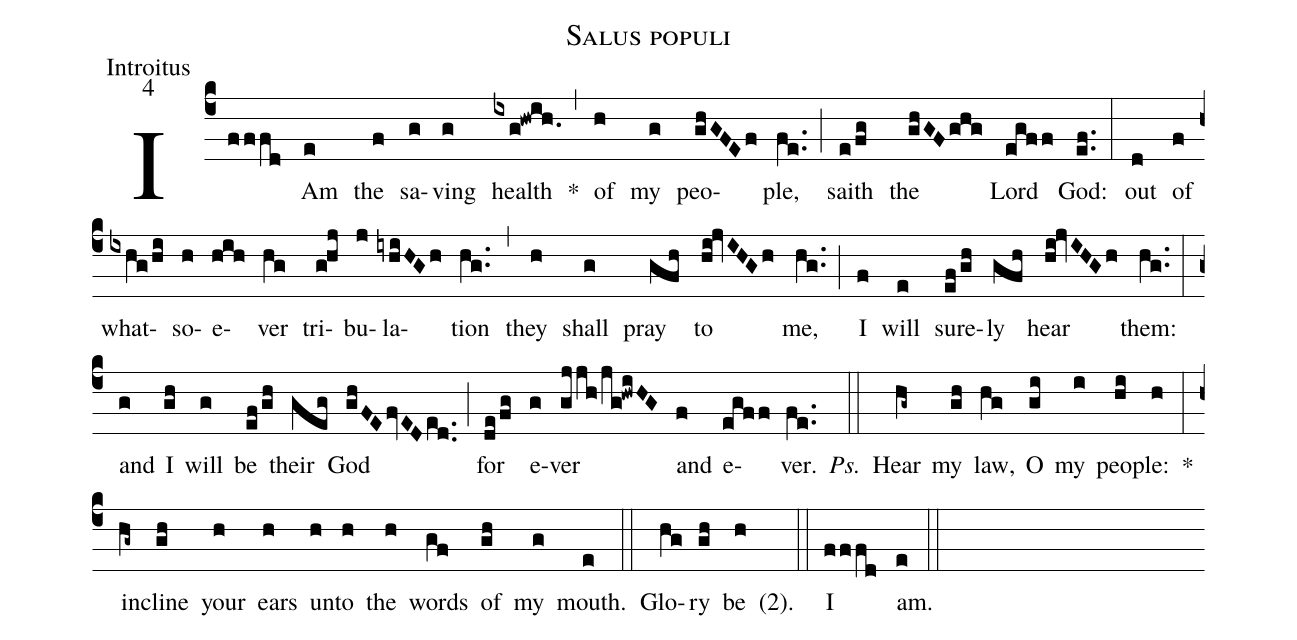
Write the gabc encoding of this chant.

name:Salus populi;
office-part:Introitus;
mode:4;
%%
(c4) I(fffd) Am(e) the(f) sa(g)ving(g) health(ixg!hwih.0) *(,) of(h) my(g) peo(ghGFEf)ple,(fe..) (;) saith(e/fg) the(ghGF/ghg) Lord(egff) God:(ef..) (:) out(d) of(f) what(ixhg/hi)so(h)e(hih)ver(hg) tri(g!hj)bu(j)la(iyhiHGh)tion(hg..) (,) they(h) shall(g) pray(gfh) to(hi!jvIHGh) me,(hg..) (;) I(f) will(e) sure(ef/gh)ly(gfh) hear(hi!jvIHGh) them:(hg..) (:) and(g) I(gh) will(g) be(ef/gh) their(geg) God(ghFE/fvEDed..) (;) for(de/fg) e(g)ver(gjjh/jg!hwiHG) and(f) e(egff)ver.(fe..) <i>Ps.</i>(::) Hear(hg~) my(gh) law,(hg) O(gi) my(i) peo(hi)ple:(h) *(:) in(hg~)cline(gh) your(h) ears(h) un(h)to(h) the(h) words(gf) of(gh) my(g) mouth.(e) (::) Glo(hg)ry(gh) be(h) <v>(</v>2<v>)</v>.() (::) I(fffd) am.(e) (::)
